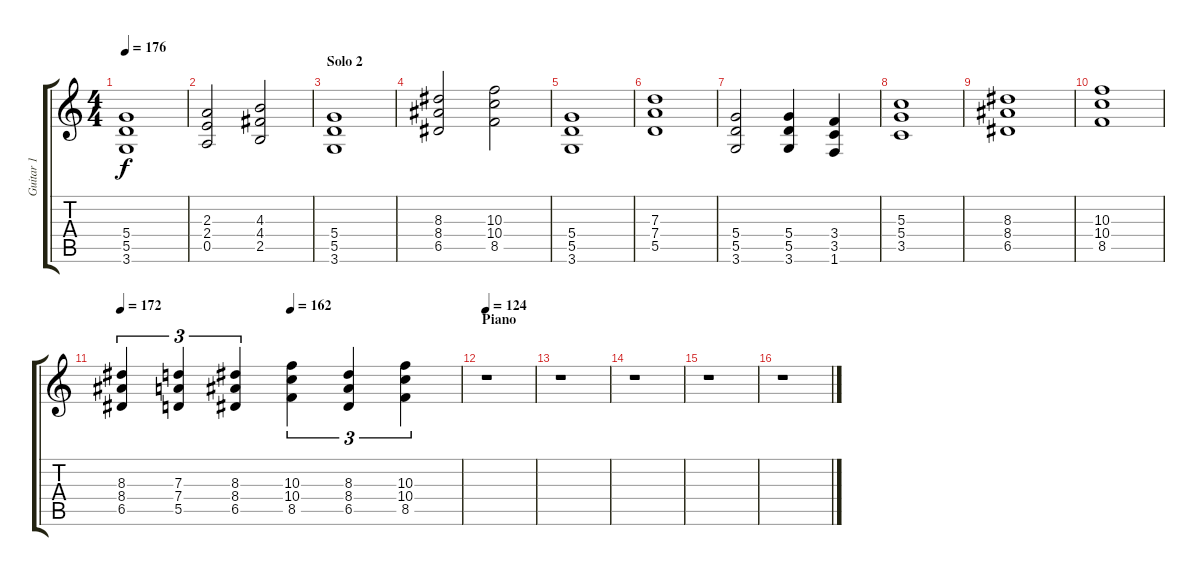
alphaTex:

\track ("Guitar 1" "Guitar 1") {instrument overdrivenguitar}
\staff {score tabs}
\tuning (E4 B3 G3 D3 A2 E2) {hide}
\ts (4 4)
\tempo 176
\clef g2
\ks c
(5.4 5.5 3.6).1{dy f} |
(2.3 2.4 0.5).2 (4.3 4.4 2.5).2 |
\section ("" "Solo 2")
(5.4 5.5 3.6).1 |
(8.3 8.4 6.5).2 (10.3 10.4 8.5).2 |
(5.4 5.5 3.6).1 |
(7.3 7.4 5.5).1 |
(5.4 5.5 3.6).2 (5.4 5.5 3.6).4 (3.4 3.5 1.6).4 |
(5.3 5.4 3.5).1 |
(8.3 8.4 6.5).1 |
(10.3 10.4 8.5).1 |
\tempo 172
\tempo (162 0.5)
(8.3 8.4 6.5).4{tu (3 2)} (7.3 7.4 5.5).4{tu (3 2)} (8.3 8.4 6.5).4{tu (3 2)} (10.3 10.4 8.5).4{tu (3 2)} (8.3 8.4 6.5).4{tu (3 2)} (10.3 10.4 8.5).4{tu (3 2)} |
\section ("" "Piano")
\tempo 124
r.1 |
r.1 |
r.1 |
r.1 |
r.1
